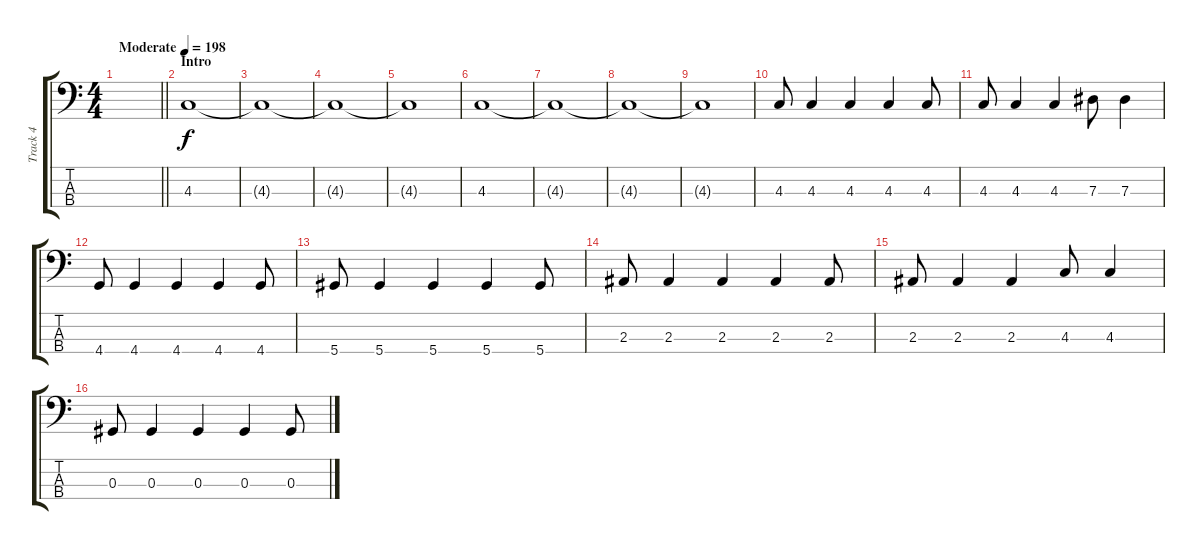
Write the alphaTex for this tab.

\track ("Track 4" "Track 4") {instrument electricbasspick}
\staff {score tabs}
\tuning (Gb2 Db2 Ab1 Eb1) {hide}
\ts (4 4)
\tempo (198 "Moderate")
\clef f4
\barLineRight lightlight
\ks c
|
\section ("" "Intro")
4.3.1 |
4.3{t}.1 |
4.3{t}.1 |
4.3{t}.1 |
4.3.1 |
4.3{t}.1 |
4.3{t}.1 |
4.3{t}.1 |
4.3.8 4.3.4 4.3.4 4.3.4 4.3.8 |
4.3.8 4.3.4 4.3.4 7.3.8 7.3.4 |
4.4.8 4.4.4 4.4.4 4.4.4 4.4.8 |
5.4.8 5.4.4 5.4.4 5.4.4 5.4.8 |
2.3.8 2.3.4 2.3.4 2.3.4 2.3.8 |
2.3.8 2.3.4 2.3.4 4.3.8 4.3.4 |
0.3.8 0.3.4 0.3.4 0.3.4 0.3.8
